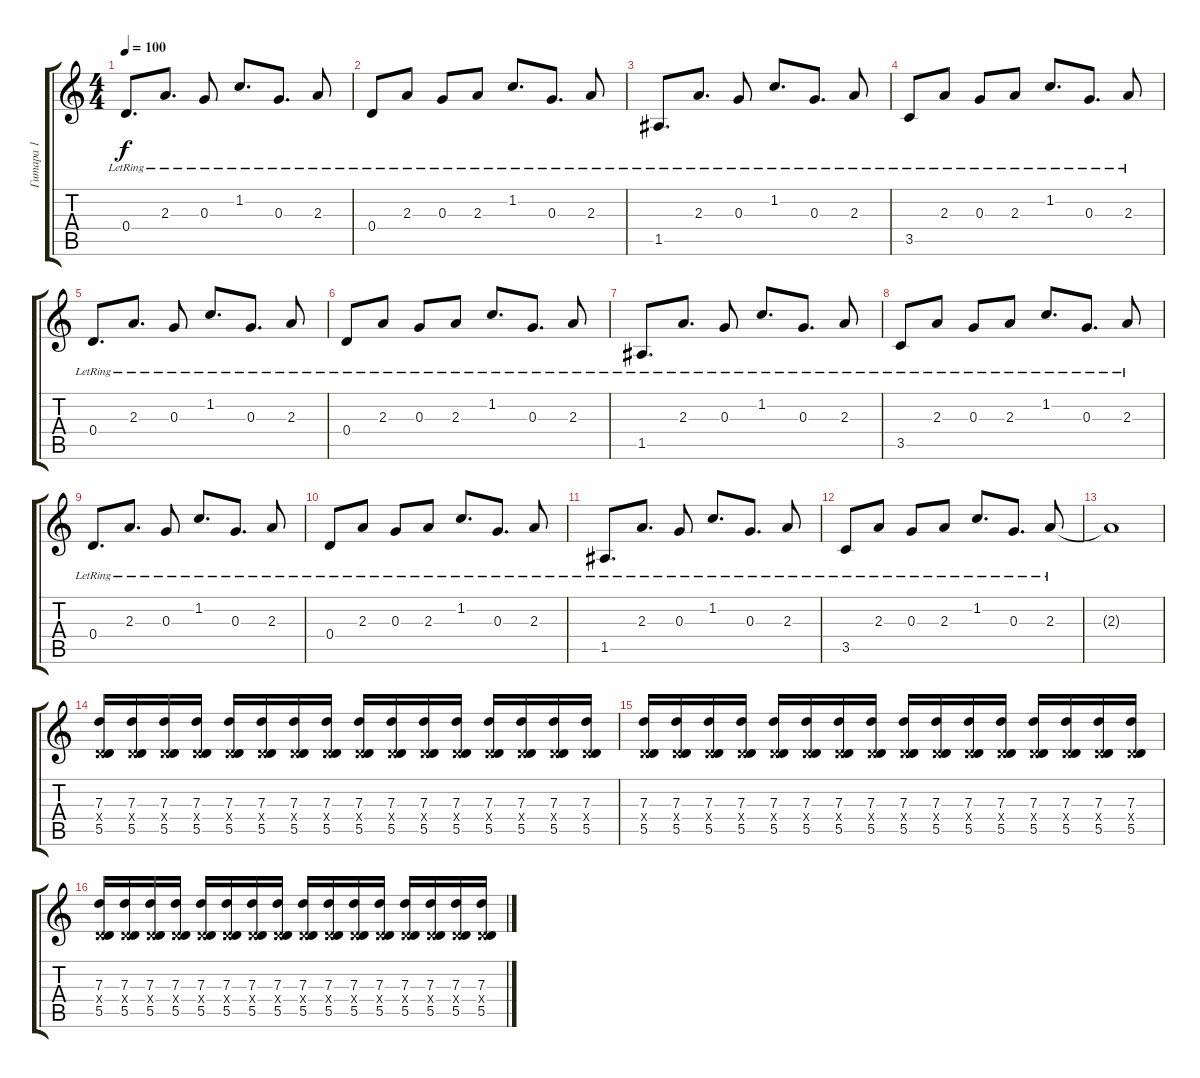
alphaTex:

\track ("Гитара 1" "Гитара 1") {instrument distortionguitar}
\staff {score tabs}
\tuning (E4 B3 G3 D3 A2 D2) {hide}
\ts (4 4)
\tempo 100
\clef g2
\ks c
0.4{lr}.8{d dy f} 2.3{lr}.8{d} 0.3{lr}.8 1.2{lr}.8{d} 0.3{lr}.8{d} 2.3{lr}.8 |
0.4{lr}.8 2.3{lr}.8 0.3{lr}.8 2.3{lr}.8 1.2{lr}.8{d} 0.3{lr}.8{d} 2.3{lr}.8 |
1.5{lr}.8{d} 2.3{lr}.8{d} 0.3{lr}.8 1.2{lr}.8{d} 0.3{lr}.8{d} 2.3{lr}.8 |
3.5{lr}.8 2.3{lr}.8 0.3{lr}.8 2.3{lr}.8 1.2{lr}.8{d} 0.3{lr}.8{d} 2.3{lr}.8 |
0.4{lr}.8{d} 2.3{lr}.8{d} 0.3{lr}.8 1.2{lr}.8{d} 0.3{lr}.8{d} 2.3{lr}.8 |
0.4{lr}.8 2.3{lr}.8 0.3{lr}.8 2.3{lr}.8 1.2{lr}.8{d} 0.3{lr}.8{d} 2.3{lr}.8 |
1.5{lr}.8{d} 2.3{lr}.8{d} 0.3{lr}.8 1.2{lr}.8{d} 0.3{lr}.8{d} 2.3{lr}.8 |
3.5{lr}.8 2.3{lr}.8 0.3{lr}.8 2.3{lr}.8 1.2{lr}.8{d} 0.3{lr}.8{d} 2.3{lr}.8 |
0.4{lr}.8{d} 2.3{lr}.8{d} 0.3{lr}.8 1.2{lr}.8{d} 0.3{lr}.8{d} 2.3{lr}.8 |
0.4{lr}.8 2.3{lr}.8 0.3{lr}.8 2.3{lr}.8 1.2{lr}.8{d} 0.3{lr}.8{d} 2.3{lr}.8 |
1.5{lr}.8{d} 2.3{lr}.8{d} 0.3{lr}.8 1.2{lr}.8{d} 0.3{lr}.8{d} 2.3{lr}.8 |
3.5{lr}.8 2.3{lr}.8 0.3{lr}.8 2.3{lr}.8 1.2{lr}.8{d} 0.3{lr}.8{d} 2.3{lr}.8 |
2.3{t}.1 |
(7.3 0.4{x} 5.5).16{volume 7 instrument distortionguitar} (7.3 0.4{x} 5.5).16 (7.3 0.4{x} 5.5).16 (7.3 0.4{x} 5.5).16 (7.3 0.4{x} 5.5).16 (7.3 0.4{x} 5.5).16 (7.3 0.4{x} 5.5).16 (7.3 0.4{x} 5.5).16 (7.3 0.4{x} 5.5).16 (7.3 0.4{x} 5.5).16 (7.3 0.4{x} 5.5).16 (7.3 0.4{x} 5.5).16 (7.3 0.4{x} 5.5).16 (7.3 0.4{x} 5.5).16 (7.3 0.4{x} 5.5).16 (7.3 0.4{x} 5.5).16 |
(7.3 0.4{x} 5.5).16 (7.3 0.4{x} 5.5).16 (7.3 0.4{x} 5.5).16 (7.3 0.4{x} 5.5).16 (7.3 0.4{x} 5.5).16 (7.3 0.4{x} 5.5).16 (7.3 0.4{x} 5.5).16 (7.3 0.4{x} 5.5).16 (7.3 0.4{x} 5.5).16 (7.3 0.4{x} 5.5).16 (7.3 0.4{x} 5.5).16 (7.3 0.4{x} 5.5).16 (7.3 0.4{x} 5.5).16 (7.3 0.4{x} 5.5).16 (7.3 0.4{x} 5.5).16 (7.3 0.4{x} 5.5).16 |
(7.3 0.4{x} 5.5).16 (7.3 0.4{x} 5.5).16 (7.3 0.4{x} 5.5).16 (7.3 0.4{x} 5.5).16 (7.3 0.4{x} 5.5).16 (7.3 0.4{x} 5.5).16 (7.3 0.4{x} 5.5).16 (7.3 0.4{x} 5.5).16 (7.3 0.4{x} 5.5).16 (7.3 0.4{x} 5.5).16 (7.3 0.4{x} 5.5).16 (7.3 0.4{x} 5.5).16 (7.3 0.4{x} 5.5).16 (7.3 0.4{x} 5.5).16 (7.3 0.4{x} 5.5).16 (7.3 0.4{x} 5.5).16
